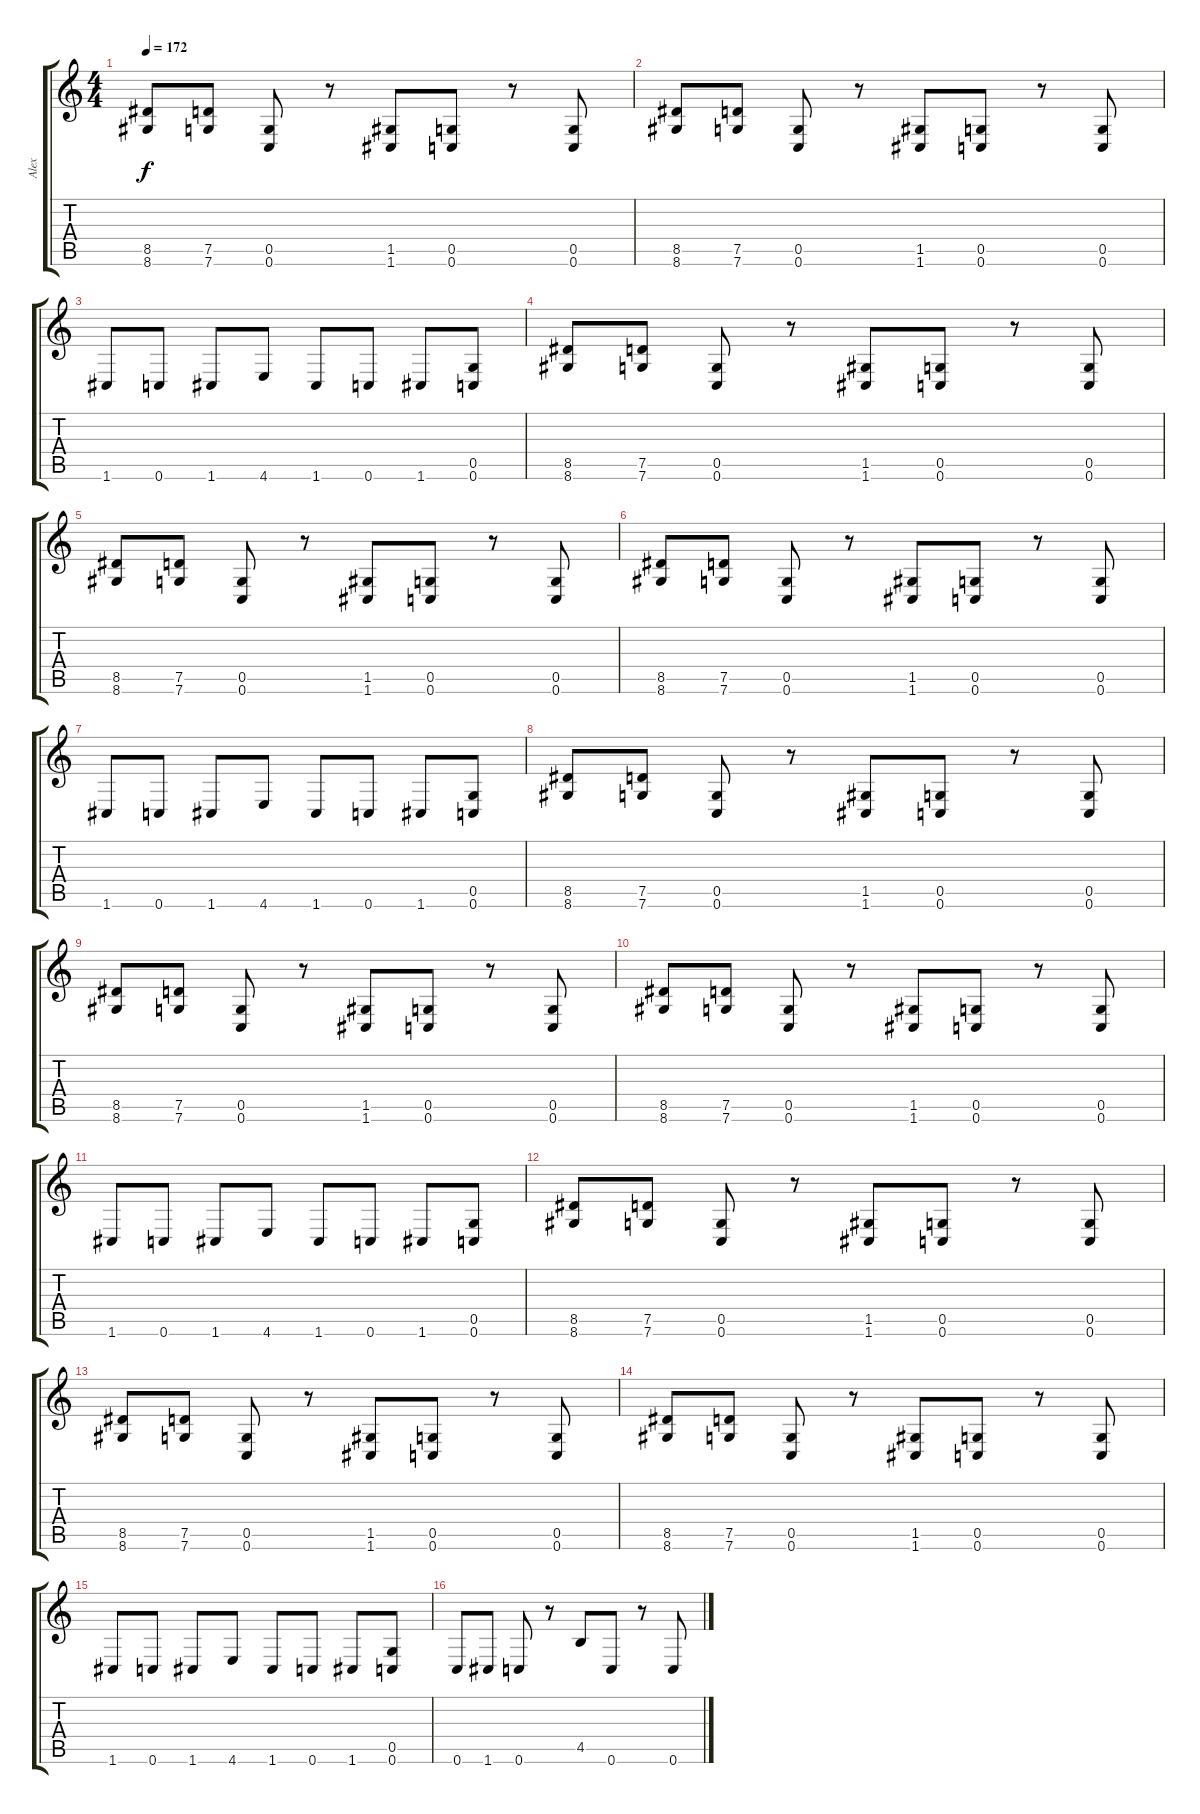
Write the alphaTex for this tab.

\track ("Alex" "Alex") {instrument distortionguitar}
\staff {score tabs}
\tuning (D4 A3 F3 C3 G2 C2) {hide}
\ts (4 4)
\tempo 172
\clef g2
\ks c
(8.5 8.6).8{dy f} (7.5 7.6).8 (0.5 0.6).8 r.8 (1.5 1.6).8 (0.5 0.6).8 r.8 (0.5 0.6).8 |
(8.5 8.6).8 (7.5 7.6).8 (0.5 0.6).8 r.8 (1.5 1.6).8 (0.5 0.6).8 r.8 (0.5 0.6).8 |
1.6.8 0.6.8 1.6.8 4.6.8 1.6.8 0.6.8 1.6.8 (0.5 0.6).8 |
(8.5 8.6).8 (7.5 7.6).8 (0.5 0.6).8 r.8 (1.5 1.6).8 (0.5 0.6).8 r.8 (0.5 0.6).8 |
(8.5 8.6).8 (7.5 7.6).8 (0.5 0.6).8 r.8 (1.5 1.6).8 (0.5 0.6).8 r.8 (0.5 0.6).8 |
(8.5 8.6).8 (7.5 7.6).8 (0.5 0.6).8 r.8 (1.5 1.6).8 (0.5 0.6).8 r.8 (0.5 0.6).8 |
1.6.8 0.6.8 1.6.8 4.6.8 1.6.8 0.6.8 1.6.8 (0.5 0.6).8 |
(8.5 8.6).8 (7.5 7.6).8 (0.5 0.6).8 r.8 (1.5 1.6).8 (0.5 0.6).8 r.8 (0.5 0.6).8 |
(8.5 8.6).8 (7.5 7.6).8 (0.5 0.6).8 r.8 (1.5 1.6).8 (0.5 0.6).8 r.8 (0.5 0.6).8 |
(8.5 8.6).8 (7.5 7.6).8 (0.5 0.6).8 r.8 (1.5 1.6).8 (0.5 0.6).8 r.8 (0.5 0.6).8 |
1.6.8 0.6.8 1.6.8 4.6.8 1.6.8 0.6.8 1.6.8 (0.5 0.6).8 |
(8.5 8.6).8 (7.5 7.6).8 (0.5 0.6).8 r.8 (1.5 1.6).8 (0.5 0.6).8 r.8 (0.5 0.6).8 |
(8.5 8.6).8 (7.5 7.6).8 (0.5 0.6).8 r.8 (1.5 1.6).8 (0.5 0.6).8 r.8 (0.5 0.6).8 |
(8.5 8.6).8 (7.5 7.6).8 (0.5 0.6).8 r.8 (1.5 1.6).8 (0.5 0.6).8 r.8 (0.5 0.6).8 |
1.6.8 0.6.8 1.6.8 4.6.8 1.6.8 0.6.8 1.6.8 (0.5 0.6).8 |
0.6.8 1.6.8 0.6.8 r.8 4.5.8 0.6.8 r.8 0.6.8
